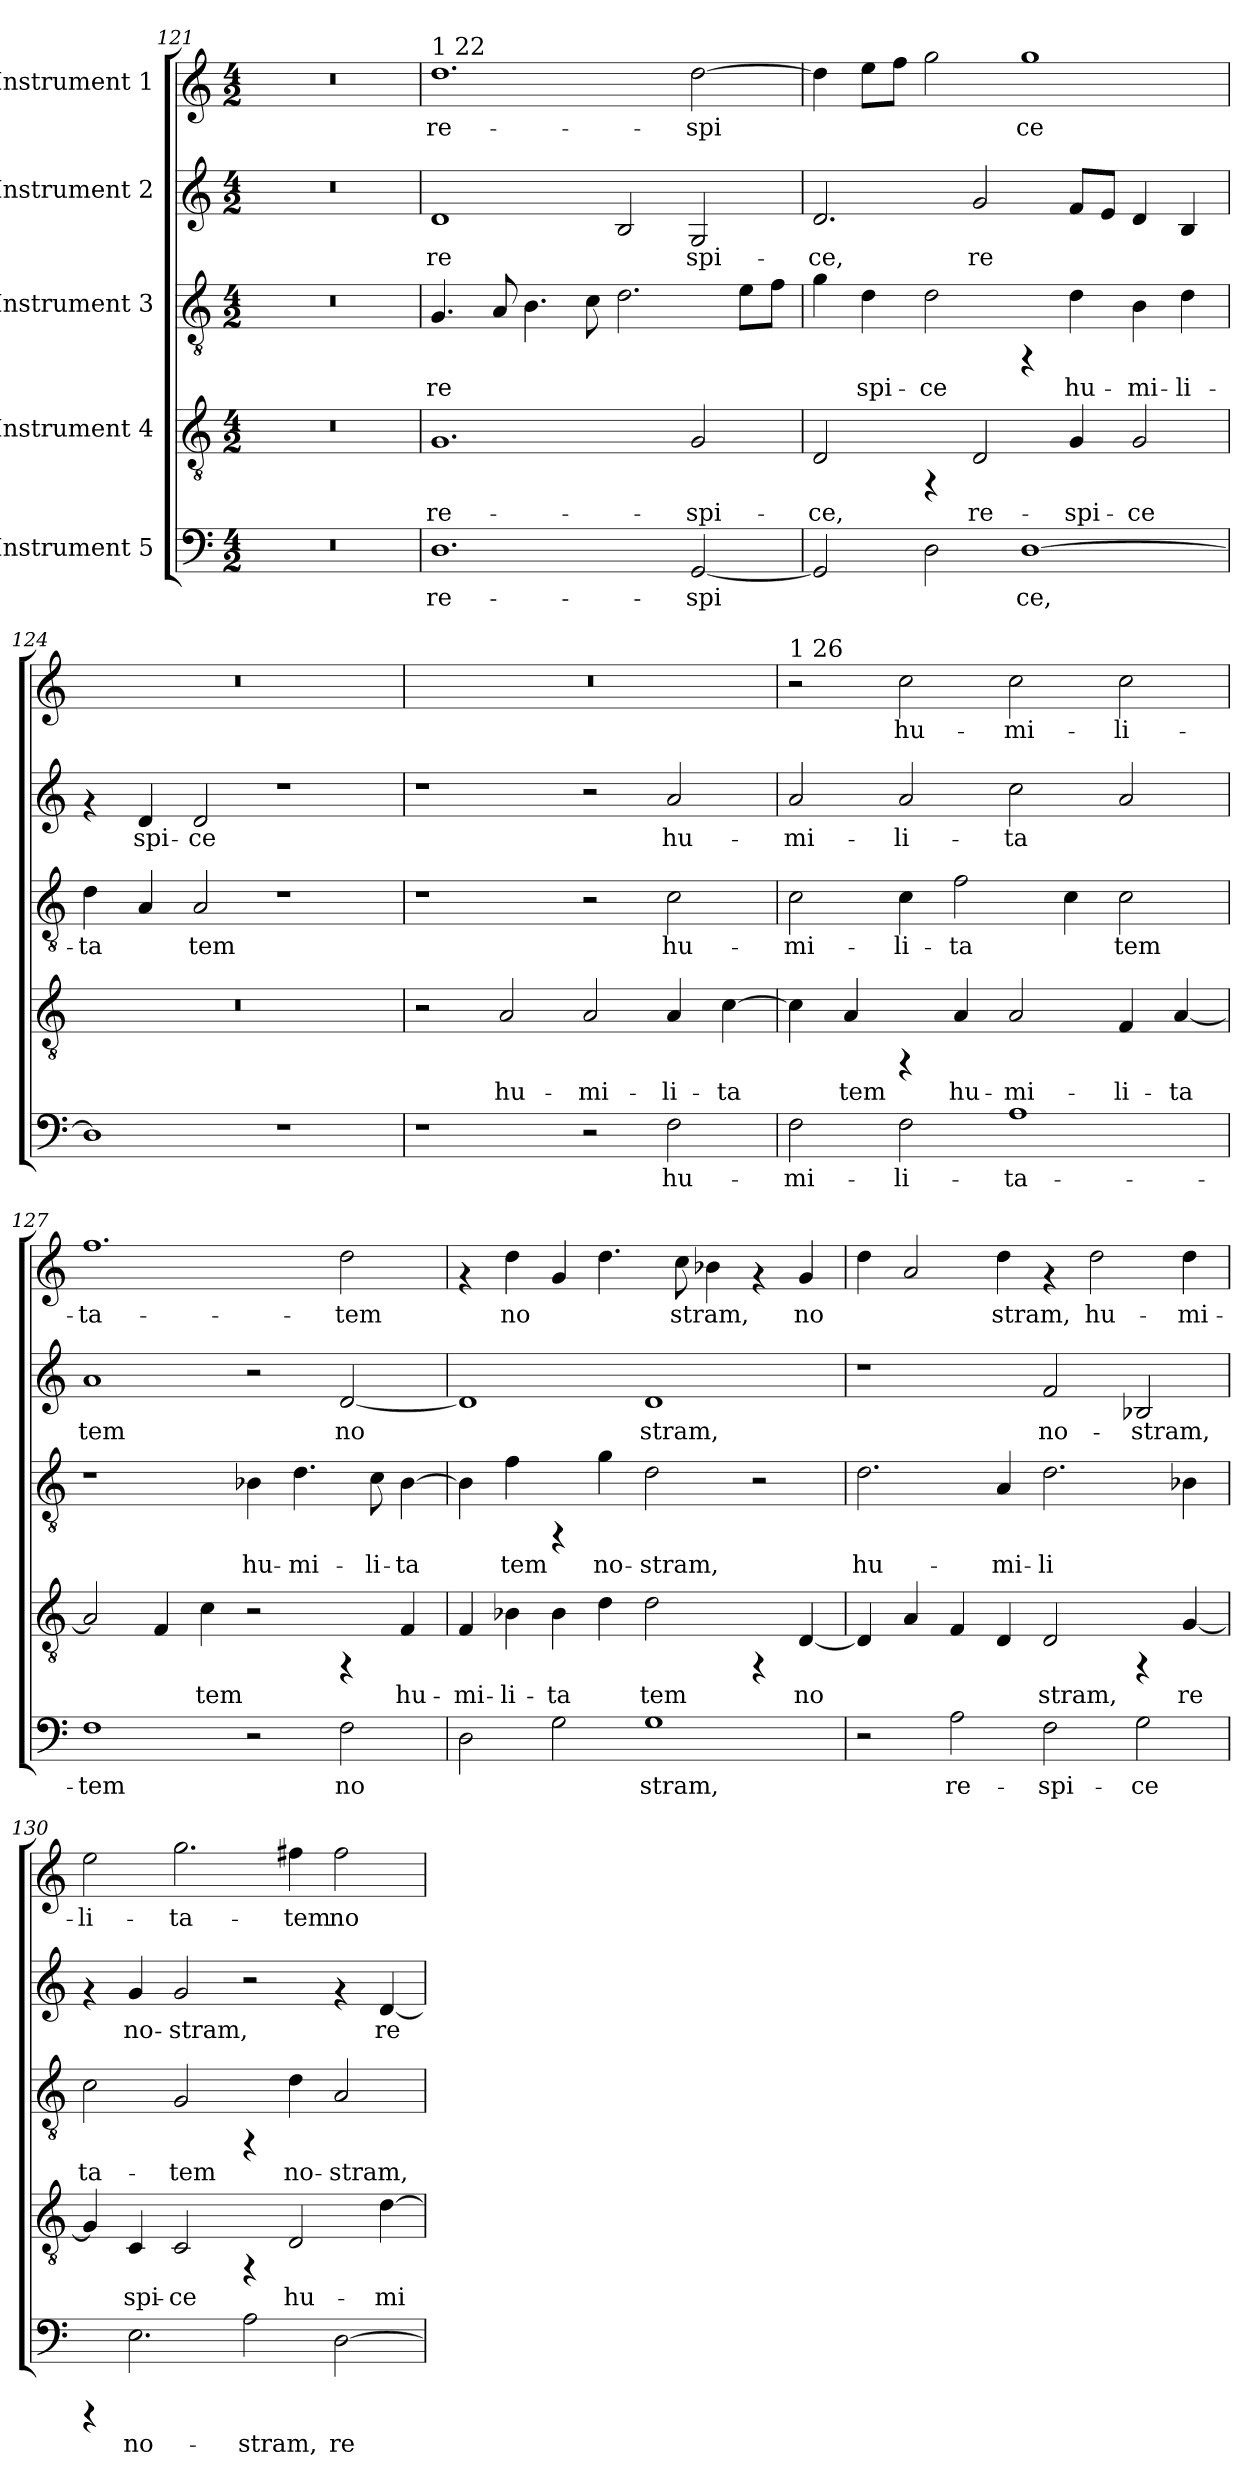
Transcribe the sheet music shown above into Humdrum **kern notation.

**kern	**text	**kern	**text	**kern	**text	**kern	**text	**kern	**text
*part5	*part5	*part4	*part4	*part3	*part3	*part2	*part2	*part1	*part1
*staff5	*staff5	*staff4	*staff4	*staff3	*staff3	*staff2	*staff2	*staff1	*staff1
*I"Instrument 5	*	*I"Instrument 4	*	*I"Instrument 3	*	*I"Instrument 2	*	*I"Instrument 1	*
*clefF4	*	*clefGv2	*	*clefGv2	*	*clefG2	*	*clefG2	*
*k[]	*	*k[]	*	*k[]	*	*k[]	*	*k[]	*
*C:	*	*C:	*	*C:	*	*C:	*	*C:	*
*M4/2	*	*M4/2	*	*M4/2	*	*M4/2	*	*M4/2	*
=121	=121	=121	=121	=121	=121	=121	=121	=121	=121
0r	.	0r	.	0r	.	0r	.	0r	.
!!LO:LB:g=z
=122	=122	=122	=122	=122	=122	=122	=122	=122	=122
!	!	!	!	!	!	!	!	!LO:TX:a:t=1 22	!
!	!LO:LY:b:cj	!	!LO:LY:b:cj	!	!LO:LY:b:cj	!	!LO:LY:b:cj	!	!LO:LY:b:cj
1.D	re-	1.G	re-	4.G/	re-	1d	re-	1.dd	re-
!	!	!	!	!	!LO:LY:b:cj	!	!	!	!
.	.	.	.	8A/	--	.	.	.	.
!	!	!	!	!	!LO:LY:b:cj	!	!	!	!
.	.	.	.	4.B\	--	.	.	.	.
!	!	!	!	!	!LO:LY:b:cj	!	!	!	!
.	.	.	.	8c\	--	.	.	.	.
!	!	!	!	!	!LO:LY:b:cj	!	!LO:LY:b:cj	!	!
.	.	.	.	2.d\	--	2B/	--	.	.
!	!LO:LY:b:cj	!	!LO:LY:b:cj	!	!	!	!LO:LY:b:cj	!	!LO:LY:b:cj
[<2GG/	-spi-	2G/	-spi-	.	.	2G/	-spi-	[>2dd\	-spi-
!	!	!	!	!	!LO:LY:b:cj	!	!	!	!
.	.	.	.	8e\L	--	.	.	.	.
!	!	!	!	!	!LO:LY:b:cj	!	!	!	!
.	.	.	.	8f\J	--	.	.	.	.
=123	=123	=123	=123	=123	=123	=123	=123	=123	=123
!	!LO:LY:b:cj	!	!LO:LY:b:cj	!	!LO:LY:b:cj	!	!LO:LY:b:cj	!	!LO:LY:b:cj
2GG/]	--	2D/	-ce,	4g\	--	2.d/	-ce,	4dd\]	--
!	!	!	!	!	!LO:LY:b:cj	!	!	!	!LO:LY:b:cj
.	.	.	.	4d\	-spi-	.	.	8ee\L	--
!	!	!	!	!	!	!	!	!	!LO:LY:b:cj
.	.	.	.	.	.	.	.	8ff\J	--
!	!LO:LY:b:cj	!	!	!	!LO:LY:b:cj	!	!	!	!LO:LY:b:cj
2D\	--	4rFF	.	2d\	-ce	.	.	2gg\	--
!	!	!	!LO:LY:b:cj	!	!	!	!LO:LY:b:cj	!	!
.	.	2D/	re-	.	.	2g/	re-	.	.
!	!LO:LY:b:cj	!	!	!	!	!	!	!	!LO:LY:b:cj
[>1D	-ce,	.	.	4rFF	.	.	.	1gg	-ce
!	!	!	!LO:LY:b:cj	!	!LO:LY:b:cj	!	!LO:LY:b:cj	!	!
.	.	4G/	-spi-	4d\	hu-	8f/L	--	.	.
!	!	!	!	!	!	!	!LO:LY:b:cj	!	!
.	.	.	.	.	.	8e/J	--	.	.
!	!	!	!LO:LY:b:cj	!	!LO:LY:b:cj	!	!LO:LY:b:cj	!	!
.	.	2G/	-ce	4B\	-mi-	4d/	--	.	.
!	!	!	!	!	!LO:LY:b:cj	!	!LO:LY:b:cj	!	!
.	.	.	.	4d\	-li-	4B/	--	.	.
=124	=124	=124	=124	=124	=124	=124	=124	=124	=124
!	!LO:LY:b:cj	!	!	!	!LO:LY:b:cj	!	!	!	!
1D]	.	0r	.	4d\	-ta-	4rf	.	0r	.
!	!	!	!	!	!LO:LY:b:cj	!	!LO:LY:b:cj	!	!
.	.	.	.	4A/	--	4d/	-spi-	.	.
!	!	!	!	!	!LO:LY:b:cj	!	!LO:LY:b:cj	!	!
.	.	.	.	2A/	-tem	2d/	-ce	.	.
1r	.	.	.	1r	.	1r	.	.	.
=125	=125	=125	=125	=125	=125	=125	=125	=125	=125
1r	.	2r	.	1r	.	1r	.	0r	.
!	!	!	!LO:LY:b:cj	!	!	!	!	!	!
.	.	2A/	hu-	.	.	.	.	.	.
!	!	!	!LO:LY:b:cj	!	!	!	!	!	!
2r	.	2A/	-mi-	2r	.	2r	.	.	.
!	!LO:LY:b:cj	!	!LO:LY:b:cj	!	!LO:LY:b:cj	!	!LO:LY:b:cj	!	!
2F\	hu-	4A/	-li-	2c\	hu-	2a/	hu-	.	.
!	!	!	!LO:LY:b:cj	!	!	!	!	!	!
.	.	[<4c\	-ta-	.	.	.	.	.	.
!!LO:PB:g=z
=126	=126	=126	=126	=126	=126	=126	=126	=126	=126
!	!	!	!	!	!	!	!	!LO:TX:a:t=1 26	!
!	!LO:LY:b:cj	!	!LO:LY:b:cj	!	!LO:LY:b:cj	!	!LO:LY:b:cj	!	!
2F\	-mi-	4c\]	--	2c\	-mi-	2a/	-mi-	2r	.
!	!	!	!LO:LY:b:cj	!	!	!	!	!	!
.	.	4A/	-tem	.	.	.	.	.	.
!	!LO:LY:b:cj	!	!	!	!LO:LY:b:cj	!	!LO:LY:b:cj	!	!LO:LY:b:cj
2F\	-li-	4rFF	.	4c\	-li-	2a/	-li-	2cc\	hu-
!	!	!	!LO:LY:b:cj	!	!LO:LY:b:cj	!	!	!	!
.	.	4A/	hu-	2f\	-ta-	.	.	.	.
!	!LO:LY:b:cj	!	!LO:LY:b:cj	!	!	!	!LO:LY:b:cj	!	!LO:LY:b:cj
1A	-ta-	2A/	-mi-	.	.	2cc\	-ta-	2cc\	-mi-
!	!	!	!	!	!LO:LY:b:cj	!	!	!	!
.	.	.	.	4c\	--	.	.	.	.
!	!	!	!LO:LY:b:cj	!	!LO:LY:b:cj	!	!LO:LY:b:cj	!	!LO:LY:b:cj
.	.	4F/	-li-	2c\	-tem	2a/	--	2cc\	-li-
!	!	!	!LO:LY:b:cj	!	!	!	!	!	!
.	.	[<4A/	-ta-	.	.	.	.	.	.
=127	=127	=127	=127	=127	=127	=127	=127	=127	=127
!	!LO:LY:b:cj	!	!LO:LY:b:cj	!	!	!	!LO:LY:b:cj	!	!LO:LY:b:cj
1F	-tem	2A/]	--	1r	.	1a	-tem	1.ff	-ta-
!	!	!	!LO:LY:b:cj	!	!	!	!	!	!
.	.	4F/	--	.	.	.	.	.	.
!	!	!	!LO:LY:b:cj	!	!	!	!	!	!
.	.	4c\	-tem	.	.	.	.	.	.
!	!	!	!	!	!LO:LY:b:cj	!	!	!	!
2r	.	2r	.	4B-X\	hu-	2r	.	.	.
!	!	!	!	!	!LO:LY:b:cj	!	!	!	!
.	.	.	.	4.d\	-mi-	.	.	.	.
!	!LO:LY:b:cj	!	!	!	!	!	!LO:LY:b:cj	!	!LO:LY:b:cj
2F\	no-	4rFF	.	.	.	[<2d/	no-	2dd\	-tem
!	!	!	!	!	!LO:LY:b:cj	!	!	!	!
.	.	.	.	8c\	-li-	.	.	.	.
!	!	!	!LO:LY:b:cj	!	!LO:LY:b:cj	!	!	!	!
.	.	4F/	hu-	[>4B-\	-ta-	.	.	.	.
=128	=128	=128	=128	=128	=128	=128	=128	=128	=128
!	!LO:LY:b:cj	!	!LO:LY:b:cj	!	!LO:LY:b:cj	!	!LO:LY:b:cj	!	!
2D\	--	4F/	-mi-	4B-\]	--	1d]	--	4rf	.
!	!	!	!LO:LY:b:cj	!	!LO:LY:b:cj	!	!	!	!LO:LY:b:cj
.	.	4B-X\	-li-	4f\	-tem	.	.	4dd\	no-
!	!LO:LY:b:cj	!	!LO:LY:b:cj	!	!	!	!	!	!LO:LY:b:cj
2G\	--	4B-\	-ta-	4rFF	.	.	.	4g/	--
!	!	!	!LO:LY:b:cj	!	!LO:LY:b:cj	!	!	!	!LO:LY:b:cj
.	.	4d\	--	4g\	no-	.	.	4.dd\	--
!	!LO:LY:b:cj	!	!LO:LY:b:cj	!	!LO:LY:b:cj	!	!LO:LY:b:cj	!	!
1G	-stram,	2d\	-tem	2d\	-stram,	1d	-stram,	.	.
!	!	!	!	!	!	!	!	!	!LO:LY:b:cj
.	.	.	.	.	.	.	.	8cc\	-stram,
!	!	!	!	!	!	!	!	!	!LO:LY:b:cj
.	.	.	.	.	.	.	.	4b-\	.
.	.	4rFF	.	2r	.	.	.	4rf	.
!	!	!	!LO:LY:b:cj	!	!	!	!	!	!LO:LY:b:cj
.	.	[>4D/	no-	.	.	.	.	4g/	no-
!!LO:PB:g=z
=129	=129	=129	=129	=129	=129	=129	=129	=129	=129
!	!	!	!LO:LY:b:cj	!	!LO:LY:b:cj	!	!	!	!LO:LY:b:cj
2r	.	4D/]	--	2.d\	hu-	1r	.	4dd\	--
!	!	!	!LO:LY:b:cj	!	!	!	!	!	!LO:LY:b:cj
.	.	4A/	--	.	.	.	.	2a/	--
!	!LO:LY:b:cj	!	!LO:LY:b:cj	!	!	!	!	!	!
2A\	re-	4F/	--	.	.	.	.	.	.
!	!	!	!LO:LY:b:cj	!	!LO:LY:b:cj	!	!	!	!LO:LY:b:cj
.	.	4D/	--	4A/	-mi-	.	.	4dd\	-stram,
!	!LO:LY:b:cj	!	!LO:LY:b:cj	!	!LO:LY:b:cj	!	!LO:LY:b:cj	!	!
2F\	-spi-	2D/	-stram,	2.d\	-li-	2f/	no-	4rf	.
!	!	!	!	!	!	!	!	!	!LO:LY:b:cj
.	.	.	.	.	.	.	.	2dd\	hu-
!	!LO:LY:b:cj	!	!	!	!	!	!LO:LY:b:cj	!	!
2G\	-ce	4rFF	.	.	.	2B-X/	-stram,	.	.
!	!	!	!LO:LY:b:cj	!	!LO:LY:b:cj	!	!	!	!LO:LY:b:cj
.	.	[<4G/	re-	4B-X\	--	.	.	4dd\	-mi-
=130	=130	=130	=130	=130	=130	=130	=130	=130	=130
!	!	!	!LO:LY:b:cj	!	!LO:LY:b:cj	!	!	!	!LO:LY:b:cj
4rCCC	.	4G/]	--	2c\	-ta-	4rf	.	2ee\	-li-
!	!LO:LY:b:cj	!	!LO:LY:b:cj	!	!	!	!LO:LY:b:cj	!	!
2.E\	no-	4C/	-spi-	.	.	4g/	no-	.	.
!	!	!	!LO:LY:b:cj	!	!LO:LY:b:cj	!	!LO:LY:b:cj	!	!LO:LY:b:cj
.	.	2C/	-ce	2G/	-tem	2g/	-stram,	2.gg\	-ta-
!	!LO:LY:b:cj	!	!	!	!	!	!	!	!
2A\	-stram,	4rFF	.	4rFF	.	2r	.	.	.
!	!	!	!LO:LY:b:cj	!	!LO:LY:b:cj	!	!	!	!LO:LY:b:cj
.	.	2D/	hu-	4d\	no-	.	.	4ff#X\	-tem
!	!LO:LY:b:cj	!	!	!	!LO:LY:b:cj	!	!	!	!LO:LY:b:cj
[>2D\	re-	.	.	2A/	-stram,	4rf	.	2ff#\	no-
!	!	!	!LO:LY:b:cj	!	!	!	!LO:LY:b:cj	!	!
.	.	[>4d\	-mi-	.	.	[<4d/	re-	.	.
=	=	=	=	=	=	=	=	=	=
*-	*-	*-	*-	*-	*-	*-	*-	*-	*-
